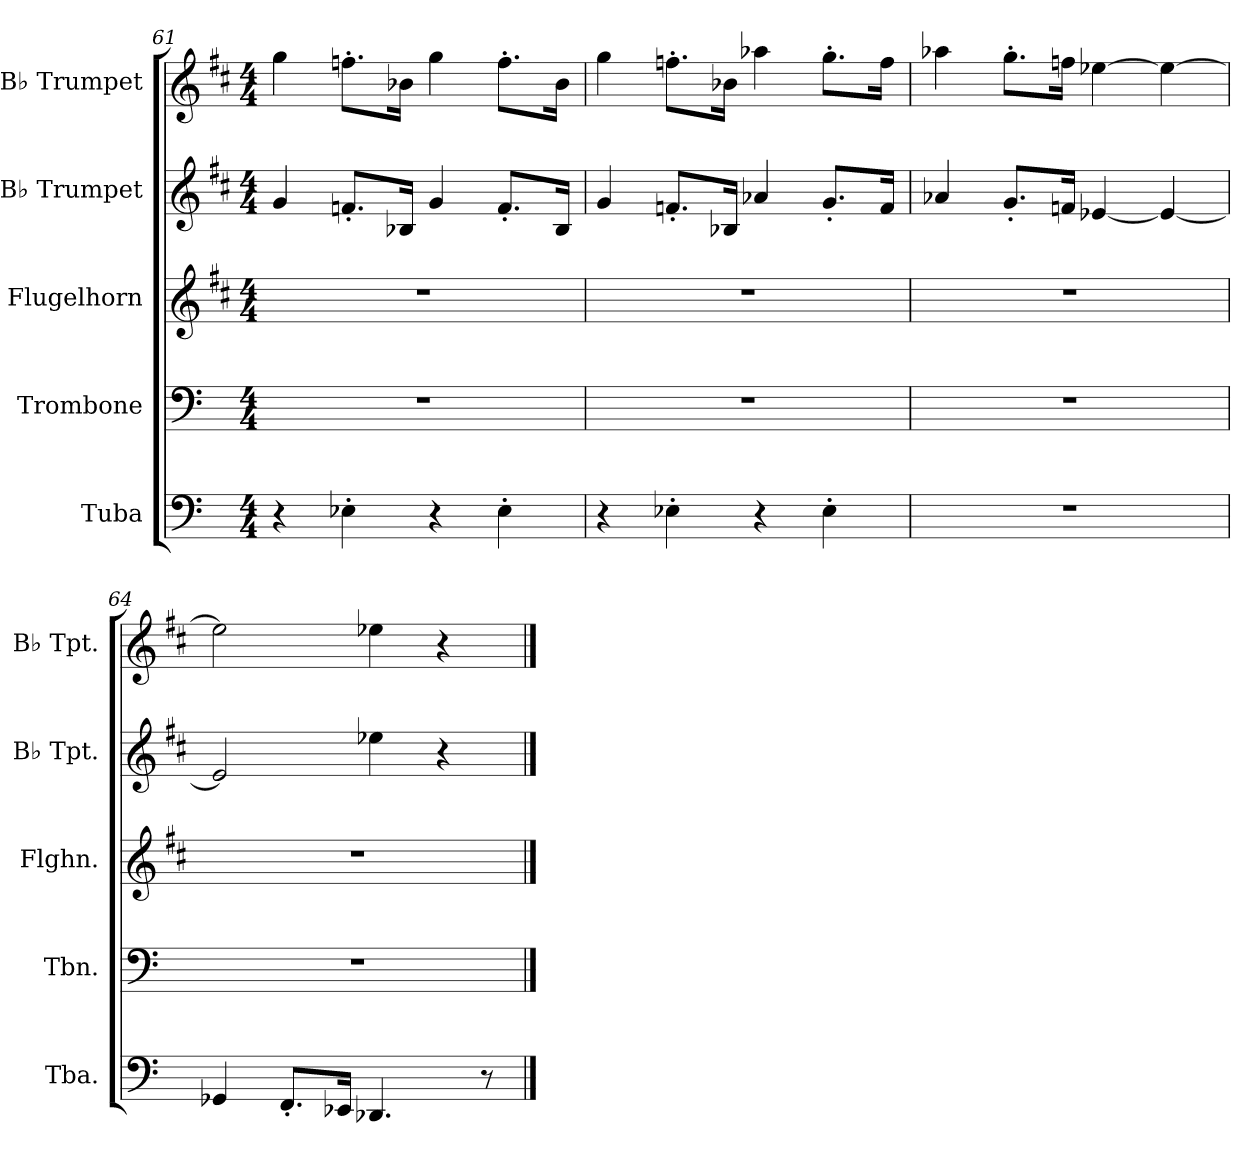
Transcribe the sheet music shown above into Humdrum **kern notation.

**kern	**kern	**kern	**kern	**kern
*part5	*part4	*part3	*part2	*part1
*staff5	*staff4	*staff3	*staff2	*staff1
*I"Tuba	*I"Trombone	*I"Flugelhorn	*I"B♭ Trumpet	*I"B♭ Trumpet
*I'Tba.	*I'Tbn.	*I'Flghn.	*I'B♭ Tpt.	*I'B♭ Tpt.
*clefF4	*clefF4	*clefG2	*clefG2	*clefG2
*	*	*ITrd1c2	*ITrd1c2	*ITrd1c2
*k[]	*k[]	*k[]	*k[]	*k[]
*M4/4	*M4/4	*M4/4	*M4/4	*M4/4
=61	=61	=61	=61	=61
4r	1r	1r	4f/	4ff\
4E-X'\	.	.	8.e-X'/L	8.ee-X'\L
.	.	.	16A-X/Jk	16a-X\Jk
4r	.	.	4f/	4ff\
4E-'\	.	.	8.e-'/L	8.ee-'\L
.	.	.	16A-/Jk	16a-\Jk
=62	=62	=62	=62	=62
4r	1r	1r	4f/	4ff\
4E-X'\	.	.	8.e-X'/L	8.ee-X'\L
.	.	.	16A-X/Jk	16a-X\Jk
4r	.	.	4g-X/	4gg-X\
4E-'\	.	.	8.f'/L	8.ff'\L
.	.	.	16e-/Jk	16ee-\Jk
=63	=63	=63	=63	=63
1r	1r	1r	4g-X/	4gg-X\
.	.	.	8.f'/L	8.ff'\L
.	.	.	16e-X/Jk	16ee-X\Jk
.	.	.	[4d-X/	[4dd-X\
.	.	.	4d-/_	4dd-\_
=64	=64	=64	=64	=64
4GG-X/	1r	1r	2d-/]	2dd-\]
8.FF'/L	.	.	.	.
16EE-X/Jk	.	.	.	.
4.DD-X/	.	.	4dd-X\	4dd-X\
.	.	.	4r	4r
8r	.	.	.	.
==	==	==	==	==
*-	*-	*-	*-	*-
